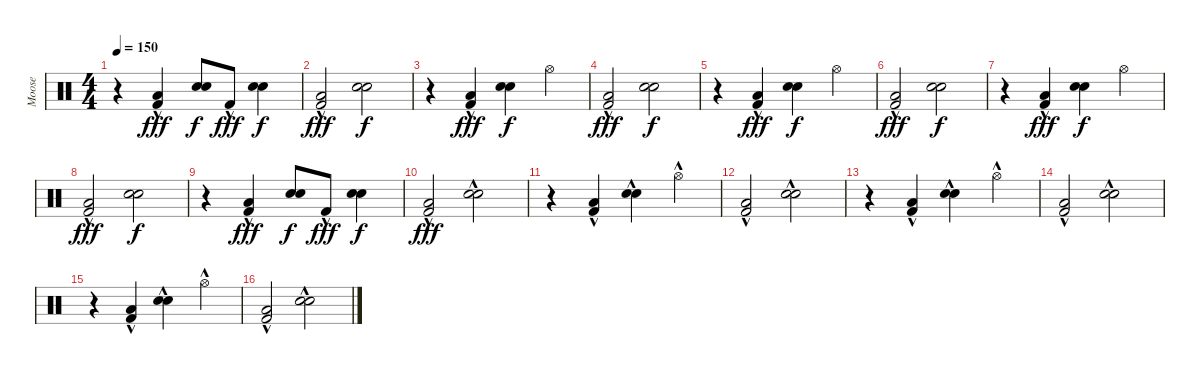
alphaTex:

\track ("Moose" "Moose") {instrument percussion}
\staff {score}
\articulation defaults
\ts (4 4)
\tempo 150
\clef neutral
\ks c
r.4{dy f} ("Low Floor Tom (hit)" "Kick (hit) 2"{hac}).4{dy fff} ("Hand Clap (hit)" "Electric Snare (hit)").8{dy f} "Kick (hit) 2"{hac}.8{dy fff} ("Hand Clap (hit)" "Electric Snare (hit)").4{dy f} |
("Low Floor Tom (hit)" "Kick (hit) 2"{hac}).2{dy fff} ("Hand Clap (hit)" "Electric Snare (hit)").2{dy f} |
r.4 ("Low Floor Tom (hit)" "Kick (hit) 2"{hac}).4{dy fff} ("Hand Clap (hit)" "Electric Snare (hit)").4{dy f} "Hi-Hat (open)".4 |
("Low Floor Tom (hit)" "Kick (hit) 2"{hac}).2{dy fff} ("Hand Clap (hit)" "Electric Snare (hit)").2{dy f} |
r.4 ("Low Floor Tom (hit)" "Kick (hit) 2"{hac}).4{dy fff} ("Hand Clap (hit)" "Electric Snare (hit)").4{dy f} "Hi-Hat (open)".4 |
("Low Floor Tom (hit)" "Kick (hit) 2"{hac}).2{dy fff} ("Hand Clap (hit)" "Electric Snare (hit)").2{dy f} |
r.4 ("Low Floor Tom (hit)" "Kick (hit) 2"{hac}).4{dy fff} ("Hand Clap (hit)" "Electric Snare (hit)").4{dy f} "Hi-Hat (open)".4 |
("Low Floor Tom (hit)" "Kick (hit) 2"{hac}).2{dy fff} ("Hand Clap (hit)" "Electric Snare (hit)").2{dy f} |
r.4 ("Low Floor Tom (hit)" "Kick (hit) 2"{hac}).4{dy fff} ("Hand Clap (hit)" "Electric Snare (hit)").8{dy f} "Kick (hit) 2"{hac}.8{dy fff} ("Hand Clap (hit)" "Electric Snare (hit)").4{dy f} |
("Low Floor Tom (hit)"{hac} "Kick (hit) 2"{hac}).2{dy fff} ("Hand Clap (hit)"{hac} "Electric Snare (hit)"{hac}).2 |
r.4 ("Low Floor Tom (hit)"{hac} "Kick (hit) 2"{hac}).4 ("Hand Clap (hit)"{hac} "Electric Snare (hit)"{hac}).4 "Hi-Hat (open)"{hac}.4 |
("Low Floor Tom (hit)"{hac} "Kick (hit) 2"{hac}).2 ("Hand Clap (hit)"{hac} "Electric Snare (hit)"{hac}).2 |
r.4 ("Low Floor Tom (hit)"{hac} "Kick (hit) 2"{hac}).4 ("Hand Clap (hit)"{hac} "Electric Snare (hit)"{hac}).4 "Hi-Hat (open)"{hac}.4 |
("Low Floor Tom (hit)"{hac} "Kick (hit) 2"{hac}).2 ("Hand Clap (hit)"{hac} "Electric Snare (hit)"{hac}).2 |
r.4 ("Low Floor Tom (hit)"{hac} "Kick (hit) 2").4 ("Hand Clap (hit)"{hac} "Electric Snare (hit)"{hac}).4 "Hi-Hat (open)"{hac}.4 |
("Low Floor Tom (hit)"{hac} "Kick (hit) 2"{hac}).2 ("Hand Clap (hit)"{hac} "Electric Snare (hit)"{hac}).2
